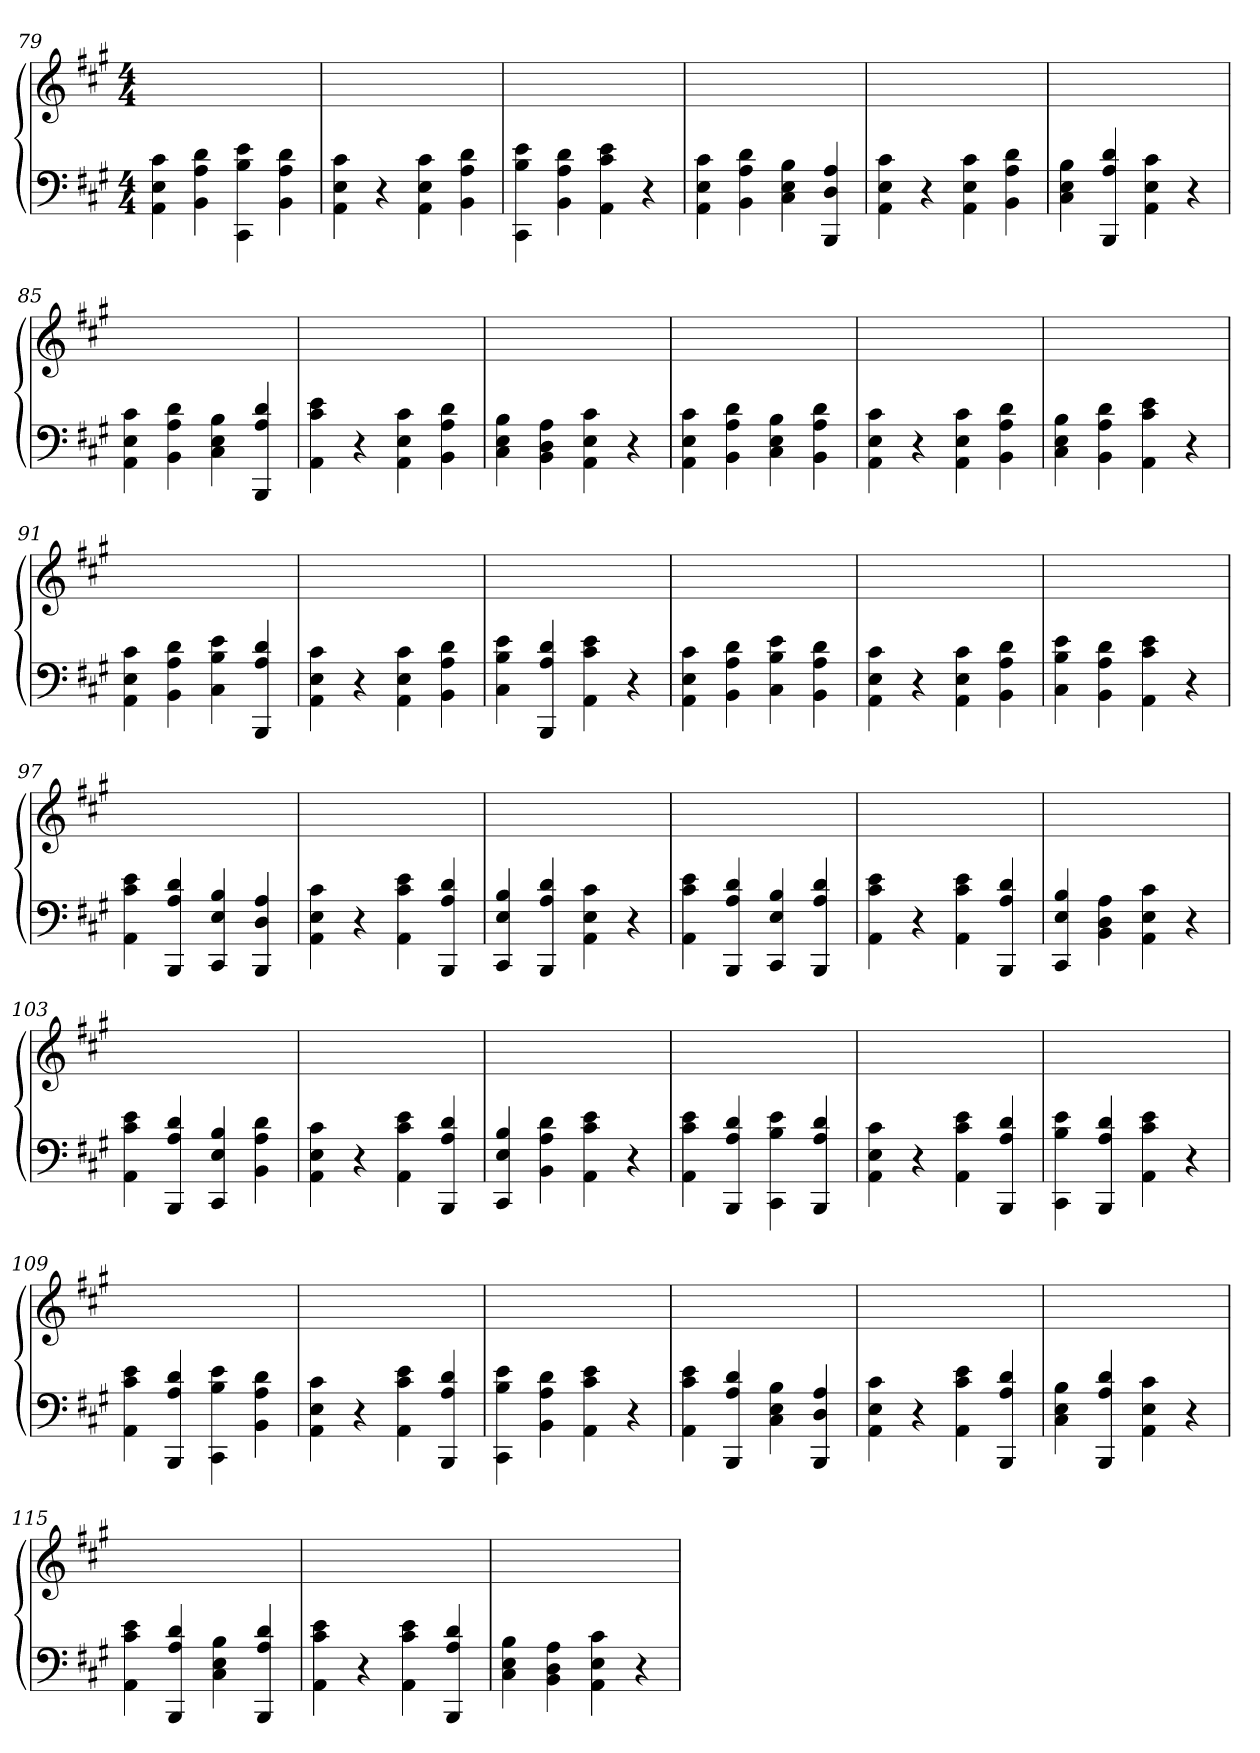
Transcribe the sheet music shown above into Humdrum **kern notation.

**kern	**kern
*part2	*part1
*staff2	*staff1
*clefF4	*clefG2
*k[f#c#g#]	*k[f#c#g#]
*A:	*A:
*M4/4	*M4/4
=79	=79
4AA 4E 4c#	1ryy
4BB 4A 4d	.
4CC# 4B 4e	.
4BB 4A 4d	.
=80	=80
4AA 4E 4c#	1ryy
4r	.
4AA 4E 4c#	.
4BB 4A 4d	.
=81	=81
4CC# 4B 4e	1ryy
4BB 4A 4d	.
4AA 4c# 4e	.
4r	.
=82	=82
4AA 4E 4c#	1ryy
4BB 4A 4d	.
4C# 4E 4B	.
4BBB 4D 4A	.
=83	=83
4AA 4E 4c#	1ryy
4r	.
4AA 4E 4c#	.
4BB 4A 4d	.
=84	=84
4C# 4E 4B	1ryy
4BBB 4A 4d	.
4AA 4E 4c#	.
4r	.
=85	=85
4AA 4E 4c#	1ryy
4BB 4A 4d	.
4C# 4E 4B	.
4BBB 4A 4d	.
=86	=86
4AA 4c# 4e	1ryy
4r	.
4AA 4E 4c#	.
4BB 4A 4d	.
=87	=87
4C# 4E 4B	1ryy
4BB 4D 4A	.
4AA 4E 4c#	.
4r	.
=88	=88
4AA 4E 4c#	1ryy
4BB 4A 4d	.
4C# 4E 4B	.
4BB 4A 4d	.
=89	=89
4AA 4E 4c#	1ryy
4r	.
4AA 4E 4c#	.
4BB 4A 4d	.
=90	=90
4C# 4E 4B	1ryy
4BB 4A 4d	.
4AA 4c# 4e	.
4r	.
=91	=91
4AA 4E 4c#	1ryy
4BB 4A 4d	.
4C# 4B 4e	.
4BBB 4A 4d	.
=92	=92
4AA 4E 4c#	1ryy
4r	.
4AA 4E 4c#	.
4BB 4A 4d	.
=93	=93
4C# 4B 4e	1ryy
4BBB 4A 4d	.
4AA 4c# 4e	.
4r	.
=94	=94
4AA 4E 4c#	1ryy
4BB 4A 4d	.
4C# 4B 4e	.
4BB 4A 4d	.
=95	=95
4AA 4E 4c#	1ryy
4r	.
4AA 4E 4c#	.
4BB 4A 4d	.
=96	=96
4C# 4B 4e	1ryy
4BB 4A 4d	.
4AA 4c# 4e	.
4r	.
=97	=97
4AA 4c# 4e	1ryy
4BBB 4A 4d	.
4CC# 4E 4B	.
4BBB 4D 4A	.
=98	=98
4AA 4E 4c#	1ryy
4r	.
4AA 4c# 4e	.
4BBB 4A 4d	.
=99	=99
4CC# 4E 4B	1ryy
4BBB 4A 4d	.
4AA 4E 4c#	.
4r	.
=100	=100
4AA 4c# 4e	1ryy
4BBB 4A 4d	.
4CC# 4E 4B	.
4BBB 4A 4d	.
=101	=101
4AA 4c# 4e	1ryy
4r	.
4AA 4c# 4e	.
4BBB 4A 4d	.
=102	=102
4CC# 4E 4B	1ryy
4BB 4D 4A	.
4AA 4E 4c#	.
4r	.
=103	=103
4AA 4c# 4e	1ryy
4BBB 4A 4d	.
4CC# 4E 4B	.
4BB 4A 4d	.
=104	=104
4AA 4E 4c#	1ryy
4r	.
4AA 4c# 4e	.
4BBB 4A 4d	.
=105	=105
4CC# 4E 4B	1ryy
4BB 4A 4d	.
4AA 4c# 4e	.
4r	.
=106	=106
4AA 4c# 4e	1ryy
4BBB 4A 4d	.
4CC# 4B 4e	.
4BBB 4A 4d	.
=107	=107
4AA 4E 4c#	1ryy
4r	.
4AA 4c# 4e	.
4BBB 4A 4d	.
=108	=108
4CC# 4B 4e	1ryy
4BBB 4A 4d	.
4AA 4c# 4e	.
4r	.
=109	=109
4AA 4c# 4e	1ryy
4BBB 4A 4d	.
4CC# 4B 4e	.
4BB 4A 4d	.
=110	=110
4AA 4E 4c#	1ryy
4r	.
4AA 4c# 4e	.
4BBB 4A 4d	.
=111	=111
4CC# 4B 4e	1ryy
4BB 4A 4d	.
4AA 4c# 4e	.
4r	.
=112	=112
4AA 4c# 4e	1ryy
4BBB 4A 4d	.
4C# 4E 4B	.
4BBB 4D 4A	.
=113	=113
4AA 4E 4c#	1ryy
4r	.
4AA 4c# 4e	.
4BBB 4A 4d	.
=114	=114
4C# 4E 4B	1ryy
4BBB 4A 4d	.
4AA 4E 4c#	.
4r	.
=115	=115
4AA 4c# 4e	1ryy
4BBB 4A 4d	.
4C# 4E 4B	.
4BBB 4A 4d	.
=116	=116
4AA 4c# 4e	1ryy
4r	.
4AA 4c# 4e	.
4BBB 4A 4d	.
=117	=117
4C# 4E 4B	1ryy
4BB 4D 4A	.
4AA 4E 4c#	.
4r	.
=	=
*-	*-
